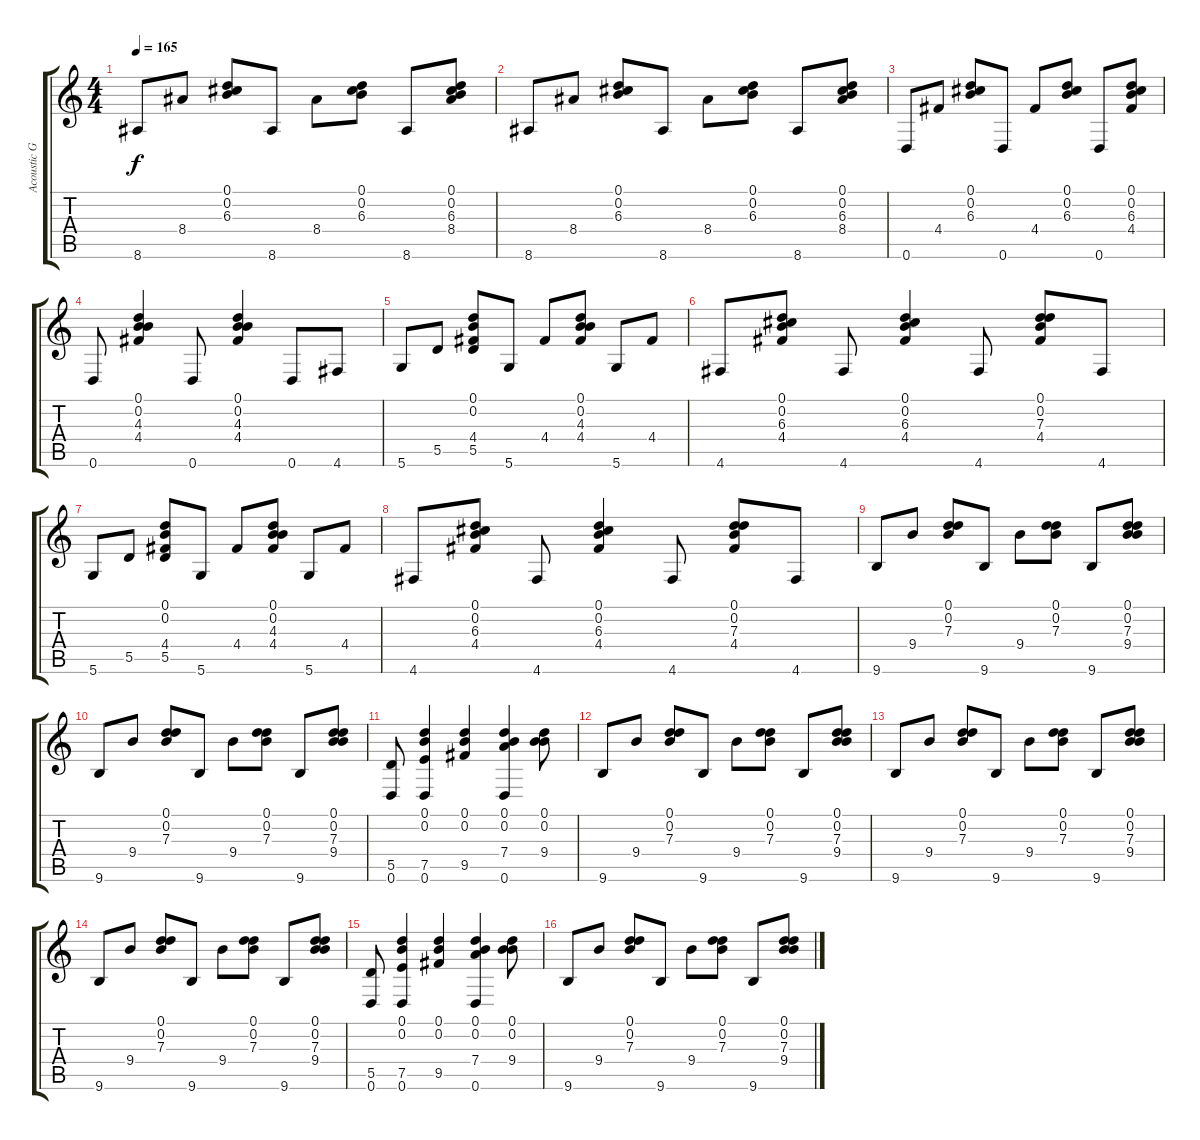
\track ("Acoustic Guitar" "Acoustic G") {instrument acousticguitarsteel}
\staff {score tabs}
\tuning (D4 B3 G3 D3 A2 D2) {hide}
\ts (4 4)
\tempo 165
\clef g2
\ks c
8.6.8{dy f} 8.4.8 (0.1 0.2 6.3).8 8.6.8 8.4.8 (0.1 0.2 6.3).8 8.6.8 (0.1 0.2 6.3 8.4).8 |
8.6.8 8.4.8 (0.1 0.2 6.3).8 8.6.8 8.4.8 (0.1 0.2 6.3).8 8.6.8 (0.1 0.2 6.3 8.4).8 |
0.6.8 4.4.8 (0.1 0.2 6.3).8 0.6.8 4.4.8 (0.1 0.2 6.3).8 0.6.8 (0.1 0.2 6.3 4.4).8 |
0.6.8 (0.1 0.2 4.3 4.4).4 0.6.8 (0.1 0.2 4.3 4.4).4 0.6.8 4.6.8 |
5.6.8 5.5.8 (0.1 0.2 4.4 5.5).8 5.6.8 4.4.8 (0.1 0.2 4.3 4.4).8 5.6.8 4.4.8 |
4.6.8 (0.1 0.2 6.3 4.4).8 4.6.8 (0.1 0.2 6.3 4.4).4 4.6.8 (0.1 0.2 7.3 4.4).8 4.6.8 |
5.6.8 5.5.8 (0.1 0.2 4.4 5.5).8 5.6.8 4.4.8 (0.1 0.2 4.3 4.4).8 5.6.8 4.4.8 |
4.6.8 (0.1 0.2 6.3 4.4).8 4.6.8 (0.1 0.2 6.3 4.4).4 4.6.8 (0.1 0.2 7.3 4.4).8 4.6.8 |
9.6.8 9.4.8 (0.1 0.2 7.3).8 9.6.8 9.4.8 (0.1 0.2 7.3).8 9.6.8 (0.1 0.2 7.3 9.4).8 |
9.6.8 9.4.8 (0.1 0.2 7.3).8 9.6.8 9.4.8 (0.1 0.2 7.3).8 9.6.8 (0.1 0.2 7.3 9.4).8 |
(5.5 0.6).8 (0.1 0.2 7.5 0.6).4 (0.1 0.2 9.5).4 (0.1 0.2 7.4 0.6).4 (0.1 0.2 9.4).8 |
9.6.8 9.4.8 (0.1 0.2 7.3).8 9.6.8 9.4.8 (0.1 0.2 7.3).8 9.6.8 (0.1 0.2 7.3 9.4).8 |
9.6.8 9.4.8 (0.1 0.2 7.3).8 9.6.8 9.4.8 (0.1 0.2 7.3).8 9.6.8 (0.1 0.2 7.3 9.4).8 |
9.6.8 9.4.8 (0.1 0.2 7.3).8 9.6.8 9.4.8 (0.1 0.2 7.3).8 9.6.8 (0.1 0.2 7.3 9.4).8 |
(5.5 0.6).8 (0.1 0.2 7.5 0.6).4 (0.1 0.2 9.5).4 (0.1 0.2 7.4 0.6).4 (0.1 0.2 9.4).8 |
9.6.8 9.4.8 (0.1 0.2 7.3).8 9.6.8 9.4.8 (0.1 0.2 7.3).8 9.6.8 (0.1 0.2 7.3 9.4).8
